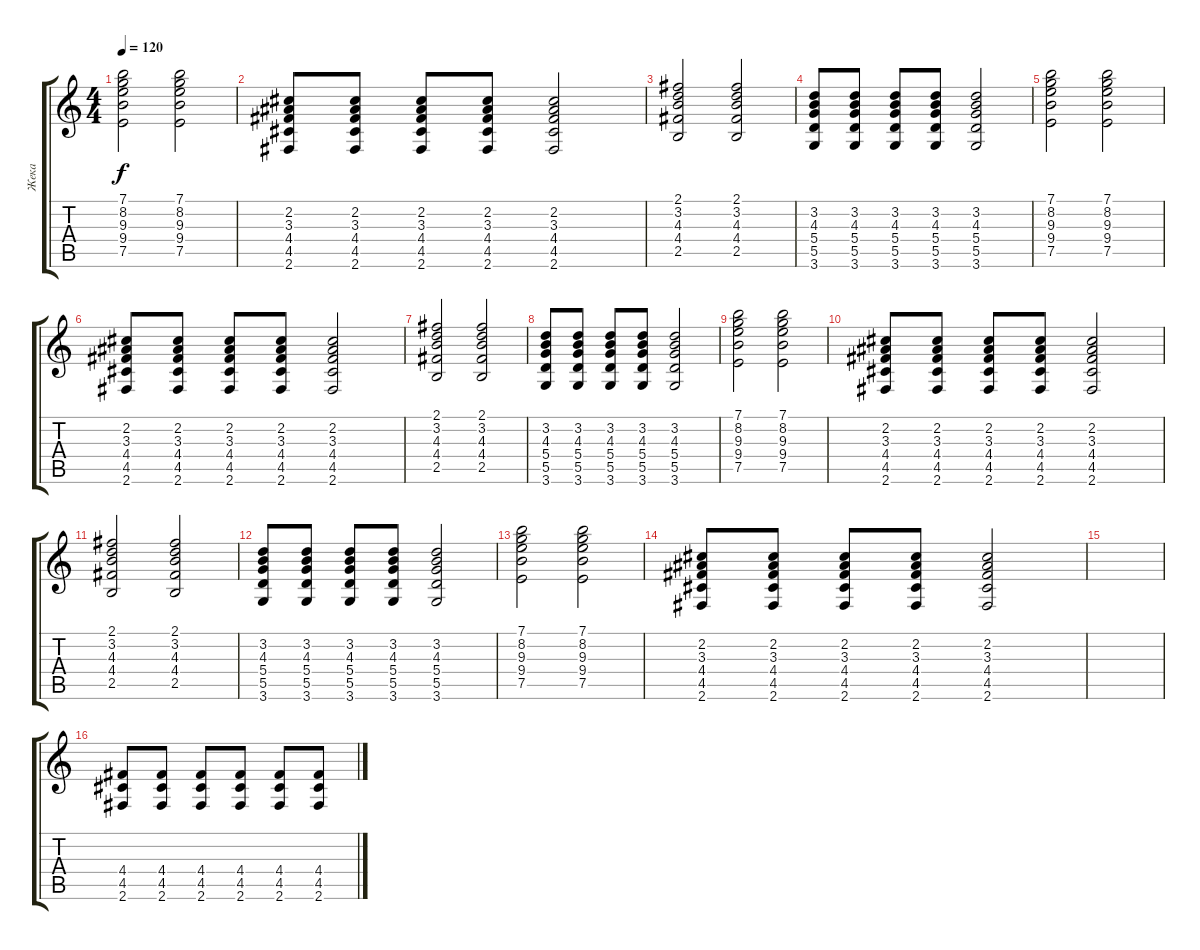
\track ("Жека" "Жека") {instrument acousticguitarsteel}
\staff {score tabs}
\tuning (E4 B3 G3 D3 A2 E2) {hide}
\ts (4 4)
\tempo 120
\clef g2
\ks c
(7.1 8.2 9.3 9.4 7.5).2{dy f} (7.1 8.2 9.3 9.4 7.5).2 |
(2.2 3.3 4.4 4.5 2.6).8 (2.2 3.3 4.4 4.5 2.6).8 (2.2 3.3 4.4 4.5 2.6).8 (2.2 3.3 4.4 4.5 2.6).8 (2.2 3.3 4.4 4.5 2.6).2 |
(2.1 3.2 4.3 4.4 2.5).2 (2.1 3.2 4.3 4.4 2.5).2 |
(3.2 4.3 5.4 5.5 3.6).8 (3.2 4.3 5.4 5.5 3.6).8 (3.2 4.3 5.4 5.5 3.6).8 (3.2 4.3 5.4 5.5 3.6).8 (3.2 4.3 5.4 5.5 3.6).2 |
(7.1 8.2 9.3 9.4 7.5).2 (7.1 8.2 9.3 9.4 7.5).2 |
(2.2 3.3 4.4 4.5 2.6).8 (2.2 3.3 4.4 4.5 2.6).8 (2.2 3.3 4.4 4.5 2.6).8 (2.2 3.3 4.4 4.5 2.6).8 (2.2 3.3 4.4 4.5 2.6).2 |
(2.1 3.2 4.3 4.4 2.5).2 (2.1 3.2 4.3 4.4 2.5).2 |
(3.2 4.3 5.4 5.5 3.6).8 (3.2 4.3 5.4 5.5 3.6).8 (3.2 4.3 5.4 5.5 3.6).8 (3.2 4.3 5.4 5.5 3.6).8 (3.2 4.3 5.4 5.5 3.6).2 |
(7.1 8.2 9.3 9.4 7.5).2 (7.1 8.2 9.3 9.4 7.5).2 |
(2.2 3.3 4.4 4.5 2.6).8 (2.2 3.3 4.4 4.5 2.6).8 (2.2 3.3 4.4 4.5 2.6).8 (2.2 3.3 4.4 4.5 2.6).8 (2.2 3.3 4.4 4.5 2.6).2 |
(2.1 3.2 4.3 4.4 2.5).2 (2.1 3.2 4.3 4.4 2.5).2 |
(3.2 4.3 5.4 5.5 3.6).8 (3.2 4.3 5.4 5.5 3.6).8 (3.2 4.3 5.4 5.5 3.6).8 (3.2 4.3 5.4 5.5 3.6).8 (3.2 4.3 5.4 5.5 3.6).2 |
(7.1 8.2 9.3 9.4 7.5).2 (7.1 8.2 9.3 9.4 7.5).2 |
(2.2 3.3 4.4 4.5 2.6).8 (2.2 3.3 4.4 4.5 2.6).8 (2.2 3.3 4.4 4.5 2.6).8 (2.2 3.3 4.4 4.5 2.6).8 (2.2 3.3 4.4 4.5 2.6).2 |
|
(4.4 4.5 2.6).8{volume 13} (4.4 4.5 2.6).8{volume 11} (4.4 4.5 2.6).8{volume 9} (4.4 4.5 2.6).8{volume 7} (4.4 4.5 2.6).8{volume 5} (4.4 4.5 2.6).8{volume 3}
